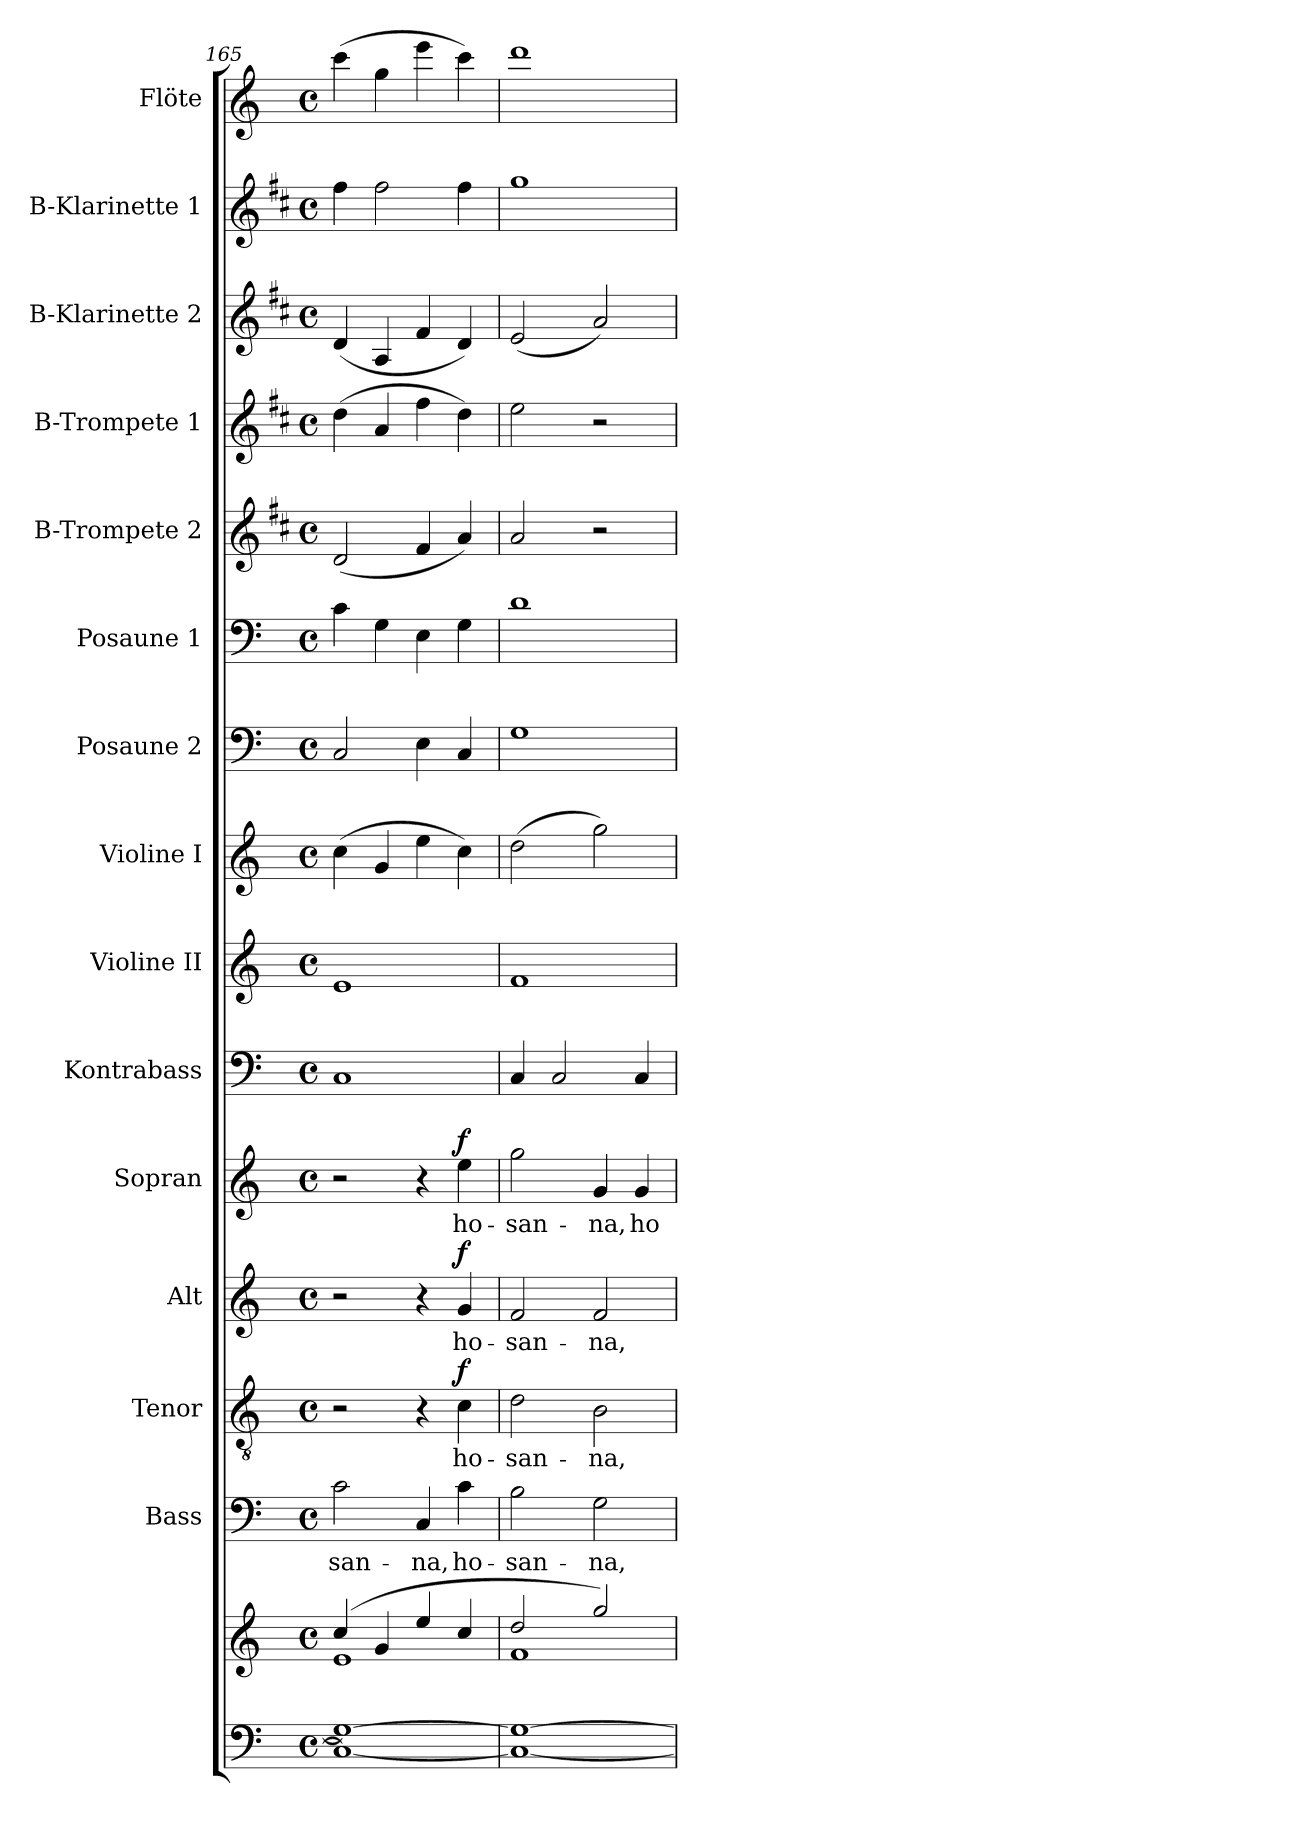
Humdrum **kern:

**kern	**kern	**kern	**text	**kern	**text	**dynam	**kern	**text	**dynam	**kern	**text	**dynam	**kern	**kern	**kern	**kern	**kern	**kern	**kern	**kern	**kern	**kern
*part15	*part15	*part14	*part14	*part13	*part13	*part13	*part12	*part12	*part12	*part11	*part11	*part11	*part10	*part9	*part8	*part7	*part6	*part5	*part4	*part3	*part2	*part1
*staff16	*staff15	*staff14	*staff14	*staff13	*staff13	*staff13	*staff12	*staff12	*staff12	*staff11	*staff11	*staff11	*staff10	*staff9	*staff8	*staff7	*staff6	*staff5	*staff4	*staff3	*staff2	*staff1
*	*	*I"Bass	*	*I"Tenor	*	*	*I"Alt	*	*	*I"Sopran	*	*	*I"Kontrabass	*I"Violine II	*I"Violine I	*I"Posaune 2	*I"Posaune 1	*I"B-Trompete 2	*I"B-Trompete 1	*I"B-Klarinette 2	*I"B-Klarinette 1	*I"Flöte
*	*	*I'B.	*	*I'T.	*	*	*I'A.	*	*	*I'S.	*	*	*I'Kb.	*I'Vl. II	*I'Vl. I	*I'Pos. 2	*I'Pos. 1	*I'B Trp. 2	*I'B Trp. 1	*I'B Kl. 2	*I'B Kl. 1	*I'Fl.
!!LO:PB:g=z
*clefF4	*clefG2	*clefF4	*	*clefGv2	*	*	*clefG2	*	*	*clefG2	*	*	*clefF4	*clefG2	*clefG2	*clefF4	*clefF4	*clefG2	*clefG2	*clefG2	*clefG2	*clefG2
*	*	*	*	*	*	*	*	*	*	*	*	*	*ITrd7c12	*	*	*	*	*ITrd1c2	*ITrd1c2	*ITrd1c2	*ITrd1c2	*
*k[]	*k[]	*k[]	*	*k[]	*	*	*k[]	*	*	*k[]	*	*	*k[]	*k[]	*k[]	*k[]	*k[]	*k[]	*k[]	*k[]	*k[]	*k[]
*C:	*C:	*C:	*	*C:	*	*	*C:	*	*	*C:	*	*	*C:	*C:	*C:	*C:	*C:	*C:	*C:	*C:	*C:	*C:
*M4/4	*M4/4	*M4/4	*	*M4/4	*	*	*M4/4	*	*	*M4/4	*	*	*M4/4	*M4/4	*M4/4	*M4/4	*M4/4	*M4/4	*M4/4	*M4/4	*M4/4	*M4/4
*met(c)	*met(c)	*met(c)	*	*met(c)	*	*	*met(c)	*	*	*met(c)	*	*	*met(c)	*met(c)	*met(c)	*met(c)	*met(c)	*met(c)	*met(c)	*met(c)	*met(c)	*met(c)
=165	=165	=165	=165	=165	=165	=165	=165	=165	=165	=165	=165	=165	=165	=165	=165	=165	=165	=165	=165	=165	=165	=165
*^	*^	*	*	*	*	*	*	*	*	*	*	*	*	*	*	*	*	*	*	*	*	*
!	!	!	!	!	!LO:LY:b	!	!	!	!	!	!	!	!	!	!	!	!	!	!	!	!	!	!	!
1G_	1C_	(4cc/	1e	2c\	-san-	2r	.	.	2r	.	.	2r	.	.	1CC	1e	(>4cc\	2C/	4c\	(<2c/	(>4cc\	(<4c/	4ee\	(>4ccc\
.	.	4g/	.	.	.	.	.	.	.	.	.	.	.	.	.	.	4g/	.	4G\	.	4g/	4G/	2ee\	4gg\
!	!	!	!	!	!LO:LY:b	!	!	!	!	!	!	!	!	!	!	!	!	!	!	!	!	!	!	!
.	.	4ee/	.	4C/	-na,	4r	.	.	4r	.	.	4r	.	.	.	.	4ee\	4E\	4E\	4e/	4ee\	4e/	.	4eee\
!	!	!	!	!	!LO:LY:b	!	!LO:LY:b	!LO:DY:a	!	!LO:LY:b	!LO:DY:a	!	!LO:LY:b	!LO:DY:a	!	!	!	!	!	!	!	!	!	!
.	.	4cc/	.	4c\	ho-	4c\	ho-	f	4g/	ho-	f	4ee\	ho-	f	.	.	4cc\)	4C/	4G\	4g/)	4cc\)	4c/)	4ee\	4ccc\)
=166	=166	=166	=166	=166	=166	=166	=166	=166	=166	=166	=166	=166	=166	=166	=166	=166	=166	=166	=166	=166	=166	=166	=166	=166
!	!	!	!	!	!LO:LY:b	!	!LO:LY:b	!	!	!LO:LY:b	!	!	!LO:LY:b	!	!	!	!	!	!	!	!	!	!	!
1G_	1C_	2dd/	1f	2B\	-san-	2d\	-san-	.	2f/	-san-	.	2gg\	-san-	.	4CC/	1f	(>2dd\	1G	1d	2g/	2dd\	(<2d/	1ff	1ddd
.	.	.	.	.	.	.	.	.	.	.	.	.	.	.	2CC/	.	.	.	.	.	.	.	.	.
!	!	!	!	!	!LO:LY:b	!	!LO:LY:b	!	!	!LO:LY:b	!	!	!LO:LY:b	!	!	!	!	!	!	!	!	!	!	!
.	.	2gg/)	.	2G\	-na,	2B\	-na,	.	2f/	-na,	.	4g/	-na,	.	.	.	2gg\)	.	.	2r	2r	2g/)	.	.
!	!	!	!	!	!	!	!	!	!	!	!	!	!LO:LY:b	!	!	!	!	!	!	!	!	!	!	!
.	.	.	.	.	.	.	.	.	.	.	.	4g/	ho-	.	4CC/	.	.	.	.	.	.	.	.	.
*v	*v	*	*	*	*	*	*	*	*	*	*	*	*	*	*	*	*	*	*	*	*	*	*	*
*	*v	*v	*	*	*	*	*	*	*	*	*	*	*	*	*	*	*	*	*	*	*	*	*
=	=	=	=	=	=	=	=	=	=	=	=	=	=	=	=	=	=	=	=	=	=	=
*-	*-	*-	*-	*-	*-	*-	*-	*-	*-	*-	*-	*-	*-	*-	*-	*-	*-	*-	*-	*-	*-	*-
